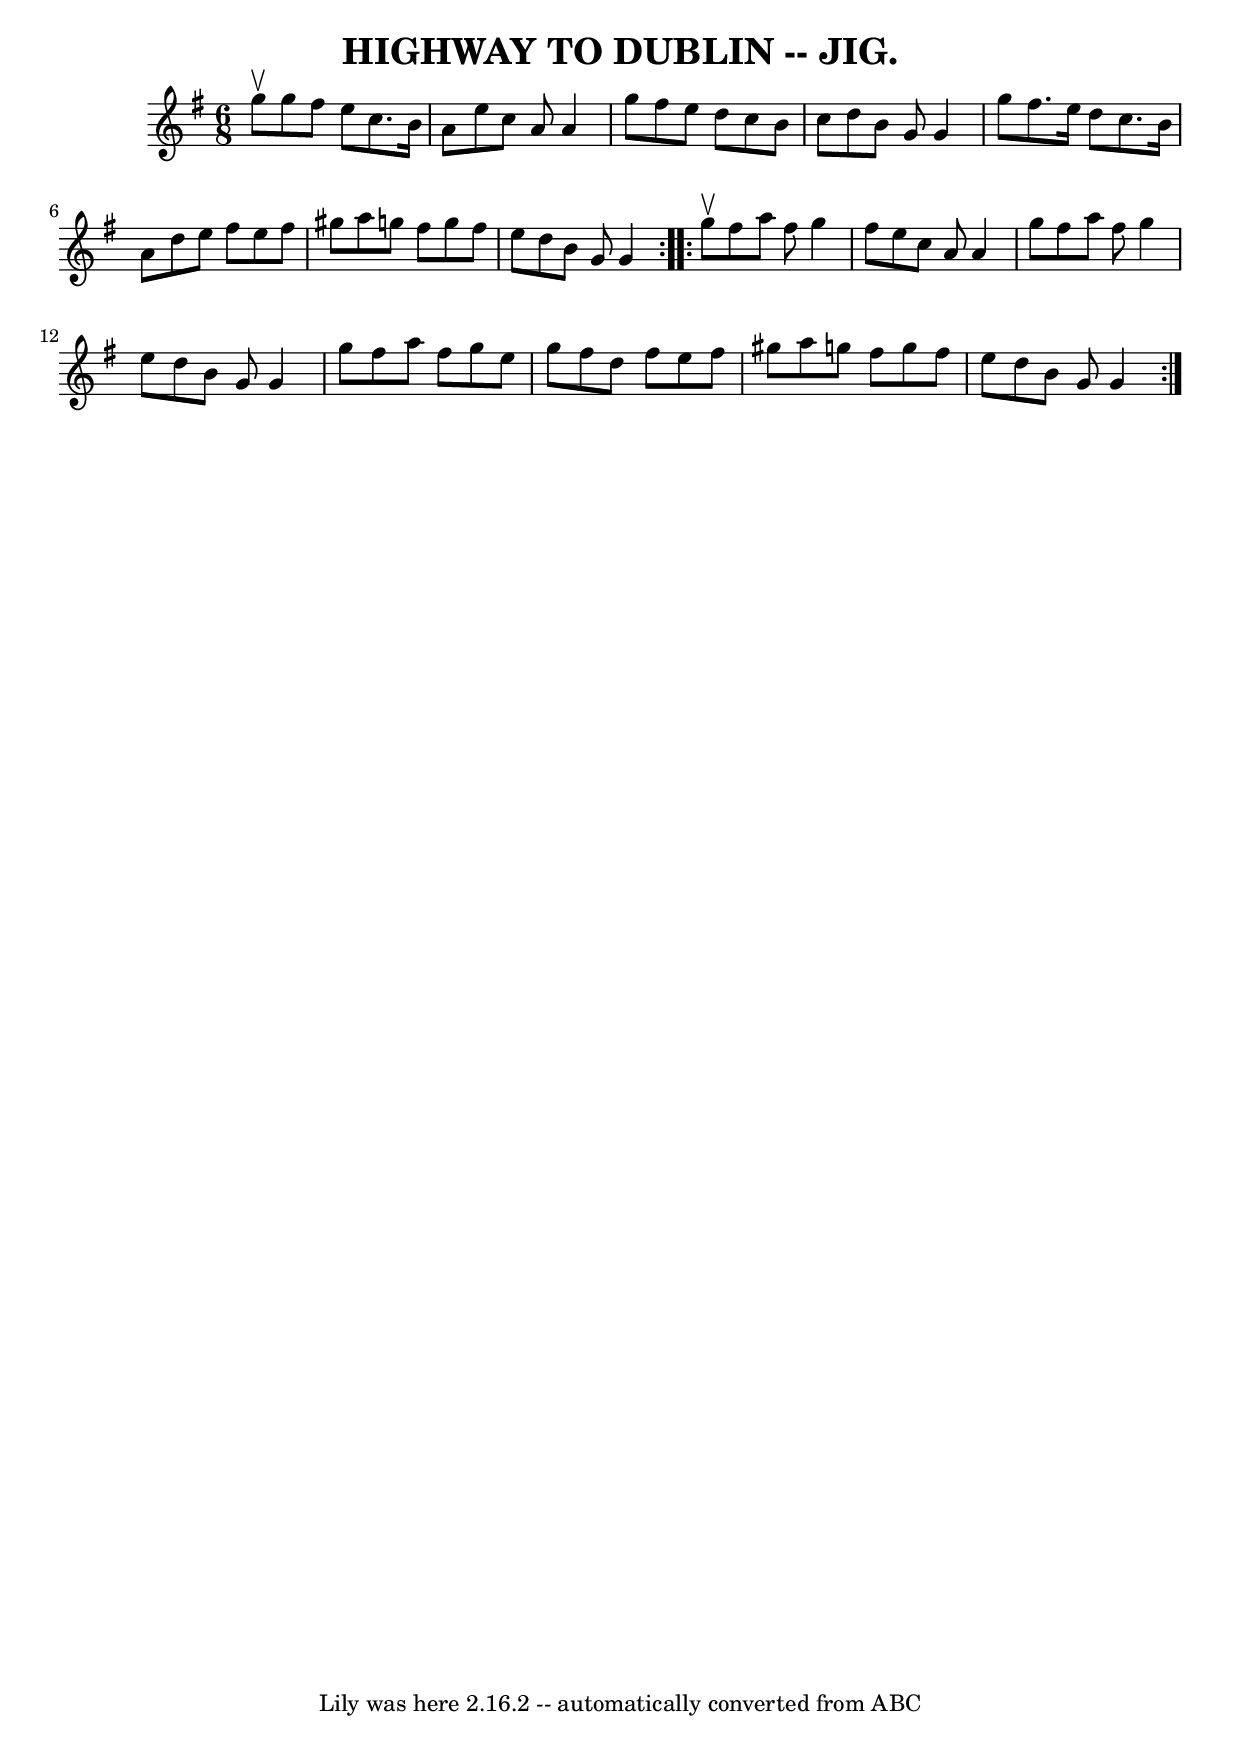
\version "2.7.40"
\include "Mammoth.ily"
\header {
	%% book = "Coles pg. 64.7"
	crossRefNumber = "27"
	footnotes = ""
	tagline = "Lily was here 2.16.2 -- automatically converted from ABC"
	title = "HIGHWAY TO DUBLIN -- JIG."
}
voicedefault =  {
\set Score.defaultBarType = "empty"

\repeat volta 2 {
\time 6/8 \key g \major g''8^\upbow |
 g''8 fis''8 e''8    
c''8. b'16 a'8  |
 e''8 c''8 a'8 a'4 g''8  |
   
fis''8 e''8 d''8 c''8 b'8 c''8  |
 d''8 b'8 g'8    
g'4 g''8  |
 fis''8. e''16 d''8 c''8. b'16 a'8  
|
 d''8 e''8 fis''8 e''8 fis''8 gis''8  |
 a''8  
 g''!8 fis''8 g''8 fis''8 e''8  |
 d''8 b'8 g'8    
g'4  }     \repeat volta 2 { g''8^\upbow |
 fis''8 a''8 fis''8 
 g''4 fis''8  |
 e''8 c''8 a'8 a'4 g''8  |
   
fis''8 a''8 fis''8 g''4 e''8  |
 d''8 b'8 g'8 g'4  
 g''8  |
 fis''8 a''8 fis''8 g''8 e''8 g''8  |
 
 fis''8 d''8 fis''8 e''8 fis''8 gis''8  |
 a''8    
g''!8 fis''8 g''8 fis''8 e''8  |
 d''8 b'8 g'8 g'4 
 }   
}

\score{
    <<

	\context Staff="default"
	{
	    \voicedefault 
	}

    >>
	\layout {
	}
	\midi {}
}
